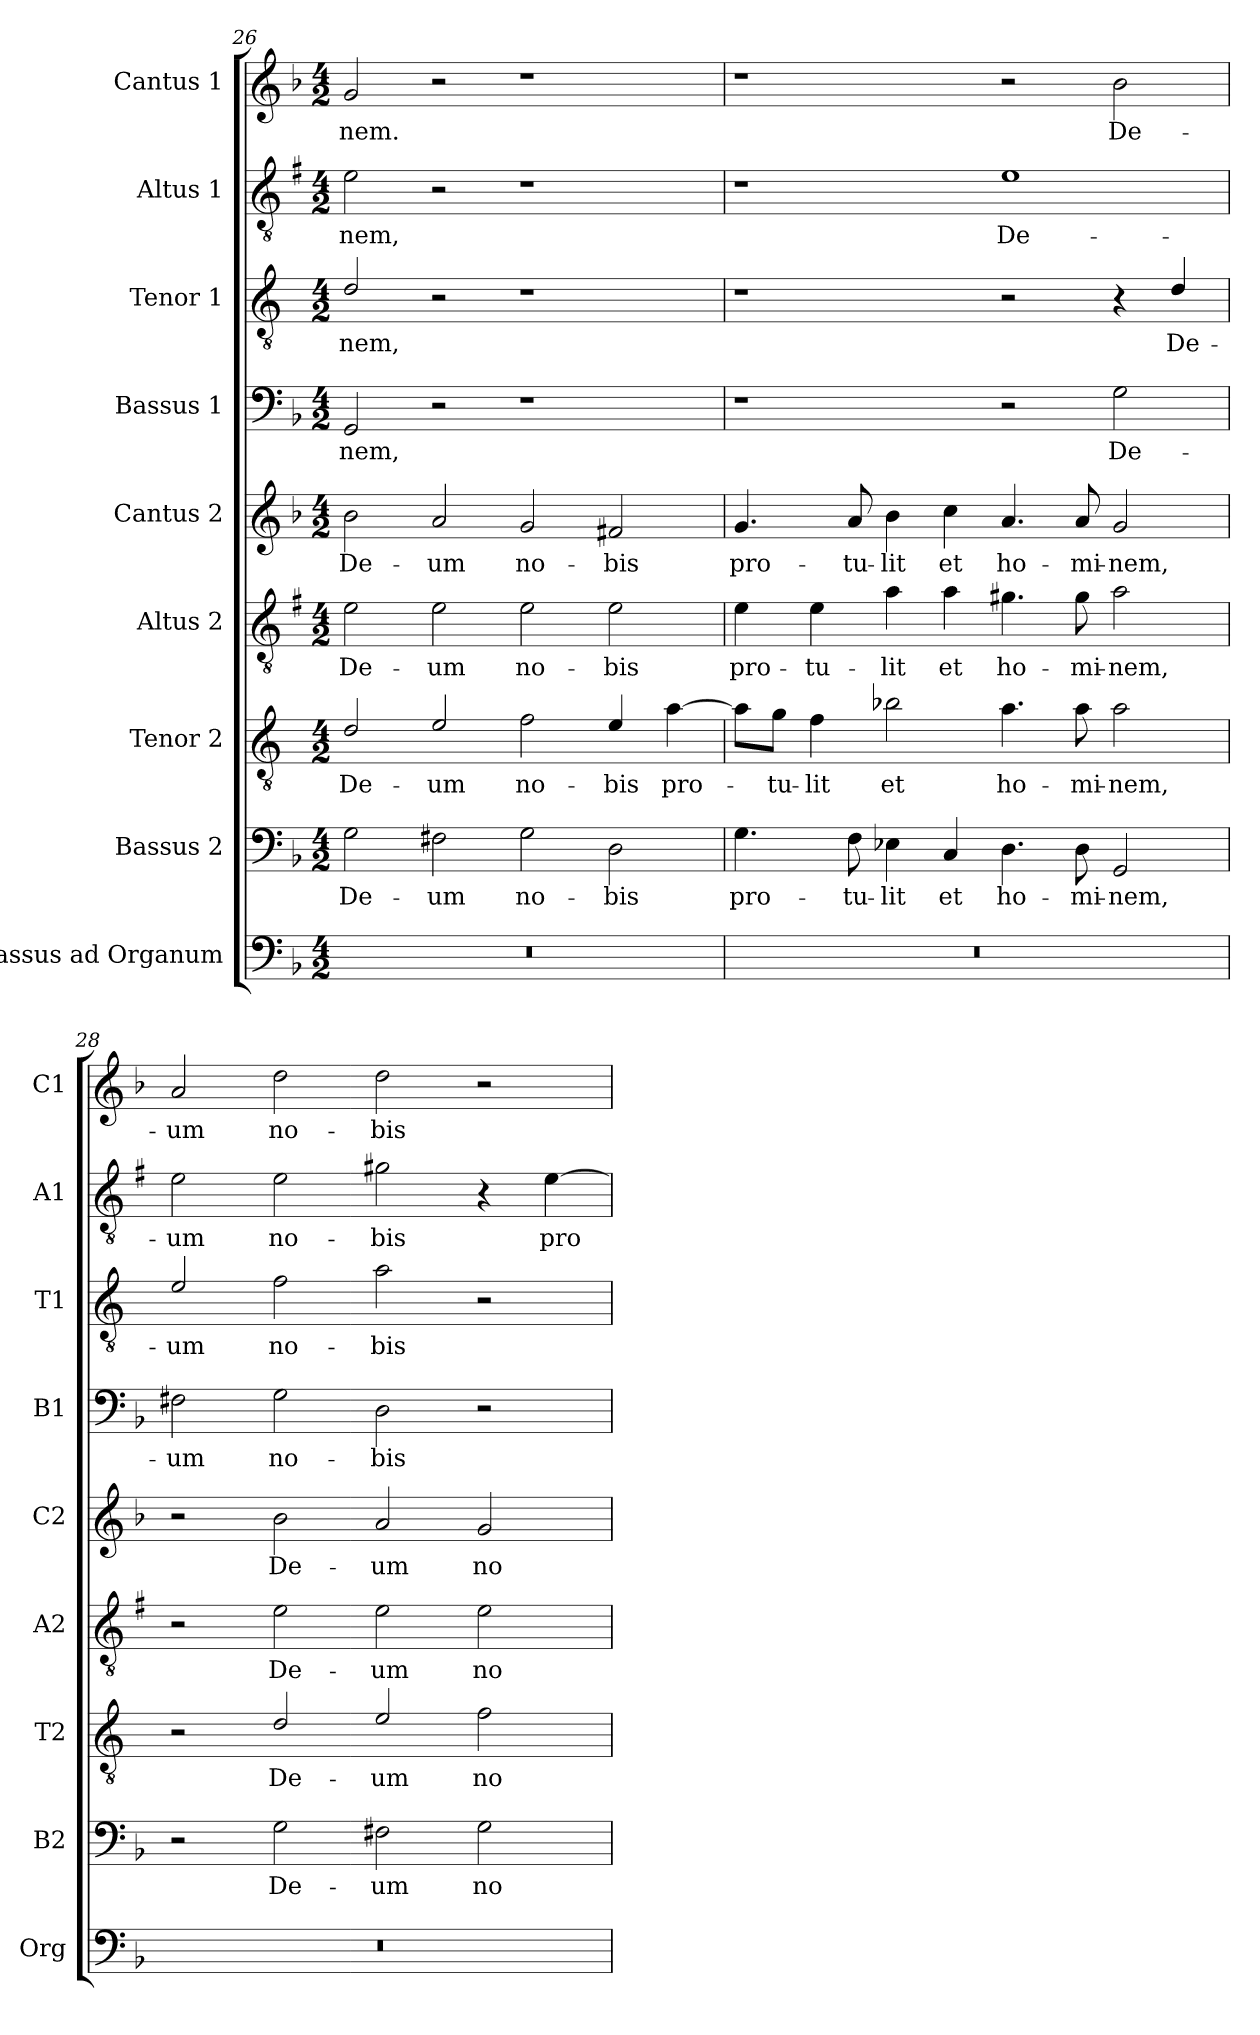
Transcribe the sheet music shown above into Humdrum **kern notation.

**kern	**kern	**text	**kern	**text	**kern	**text	**kern	**text	**kern	**text	**kern	**text	**kern	**text	**kern	**text
*part9	*part8	*part8	*part7	*part7	*part6	*part6	*part5	*part5	*part4	*part4	*part3	*part3	*part2	*part2	*part1	*part1
*staff9	*staff8	*staff8	*staff7	*staff7	*staff6	*staff6	*staff5	*staff5	*staff4	*staff4	*staff3	*staff3	*staff2	*staff2	*staff1	*staff1
*I"Bassus ad Organum	*I"Bassus 2	*	*I"Tenor 2	*	*I"Altus 2	*	*I"Cantus 2	*	*I"Bassus 1	*	*I"Tenor 1	*	*I"Altus 1	*	*I"Cantus 1	*
*I'Org	*I'B2	*	*I'T2	*	*I'A2	*	*I'C2	*	*I'B1	*	*I'T1	*	*I'A1	*	*I'C1	*
*clefF4	*clefF4	*	*clefGv2	*	*clefGv2	*	*clefG2	*	*clefF4	*	*clefGv2	*	*clefGv2	*	*clefG2	*
*	*	*	*ITrd4c7	*	*ITrd1c2	*	*	*	*	*	*ITrd4c7	*	*ITrd1c2	*	*	*
*k[b-]	*k[b-]	*	*k[b-]	*	*k[b-]	*	*k[b-]	*	*k[b-]	*	*k[b-]	*	*k[b-]	*	*k[b-]	*
*F:	*F:	*	*F:	*	*F:	*	*F:	*	*F:	*	*F:	*	*F:	*	*F:	*
*M4/2	*M4/2	*	*M4/2	*	*M4/2	*	*M4/2	*	*M4/2	*	*M4/2	*	*M4/2	*	*M4/2	*
=26	=26	=26	=26	=26	=26	=26	=26	=26	=26	=26	=26	=26	=26	=26	=26	=26
!	!	!LO:LY:b	!	!LO:LY:b	!	!LO:LY:b	!	!LO:LY:b	!	!LO:LY:b	!	!LO:LY:b	!	!LO:LY:b	!	!LO:LY:b
0r	2G\	De-	2G/	De-	2d\	De-	2b-\	De-	2GG/	-nem,	2G/	-nem,	2d\	-nem,	2g/	-nem.
!	!	!LO:LY:b	!	!LO:LY:b	!	!LO:LY:b	!	!LO:LY:b	!	!	!	!	!	!	!	!
.	2F#X\	-um	2A/	-um	2d\	-um	2a/	-um	2r	.	2r	.	2r	.	2r	.
!	!	!LO:LY:b	!	!LO:LY:b	!	!LO:LY:b	!	!LO:LY:b	!	!	!	!	!	!	!	!
.	2G\	no-	2B-\	no-	2d\	no-	2g/	no-	1r	.	1r	.	1r	.	1r	.
!	!	!LO:LY:b	!	!LO:LY:b	!	!LO:LY:b	!	!LO:LY:b	!	!	!	!	!	!	!	!
.	2D\	-bis	4A/	-bis	2d\	-bis	2f#X/	-bis	.	.	.	.	.	.	.	.
!	!	!	!	!LO:LY:b	!	!	!	!	!	!	!	!	!	!	!	!
.	.	.	[4d\	pro-	.	.	.	.	.	.	.	.	.	.	.	.
!!LO:PB:g=z
=27	=27	=27	=27	=27	=27	=27	=27	=27	=27	=27	=27	=27	=27	=27	=27	=27
!	!	!LO:LY:b	!	!	!	!LO:LY:b	!	!LO:LY:b	!	!	!	!	!	!	!	!
0r	4.G\	pro-	8d\L]	.	4d\	pro-	4.g/	pro-	1r	.	1r	.	1r	.	1r	.
!	!	!	!	!LO:LY:b	!	!	!	!	!	!	!	!	!	!	!	!
.	.	.	8c\J	-tu-	.	.	.	.	.	.	.	.	.	.	.	.
!	!	!	!	!LO:LY:b	!	!LO:LY:b	!	!	!	!	!	!	!	!	!	!
.	.	.	4B-\	-lit	4d\	-tu-	.	.	.	.	.	.	.	.	.	.
!	!	!LO:LY:b	!	!	!	!	!	!LO:LY:b	!	!	!	!	!	!	!	!
.	8F\	-tu-	.	.	.	.	8a/	-tu-	.	.	.	.	.	.	.	.
!	!	!LO:LY:b	!	!LO:LY:b	!	!LO:LY:b	!	!LO:LY:b	!	!	!	!	!	!	!	!
.	4E-X\	-lit	2e-X\	et	4g\	-lit	4b-\	-lit	.	.	.	.	.	.	.	.
!	!	!LO:LY:b	!	!	!	!LO:LY:b	!	!LO:LY:b	!	!	!	!	!	!	!	!
.	4C/	et	.	.	4g\	et	4cc\	et	.	.	.	.	.	.	.	.
!	!	!LO:LY:b	!	!LO:LY:b	!	!LO:LY:b	!	!LO:LY:b	!	!	!	!	!	!LO:LY:b	!	!
.	4.D\	ho-	4.d\	ho-	4.f#X\	ho-	4.a/	ho-	2r	.	2r	.	1d	De-	2r	.
!	!	!LO:LY:b	!	!LO:LY:b	!	!LO:LY:b	!	!LO:LY:b	!	!	!	!	!	!	!	!
.	8D\	-mi-	8d\	-mi-	8f#\	-mi-	8a/	-mi-	.	.	.	.	.	.	.	.
!	!	!LO:LY:b	!	!LO:LY:b	!	!LO:LY:b	!	!LO:LY:b	!	!LO:LY:b	!	!	!	!	!	!LO:LY:b
.	2GG/	-nem,	2d\	-nem,	2g\	-nem,	2g/	-nem,	2G\	De-	4r	.	.	.	2b-\	De-
!	!	!	!	!	!	!	!	!	!	!	!	!LO:LY:b	!	!	!	!
.	.	.	.	.	.	.	.	.	.	.	4G/	De-	.	.	.	.
=28	=28	=28	=28	=28	=28	=28	=28	=28	=28	=28	=28	=28	=28	=28	=28	=28
!	!	!	!	!	!	!	!	!	!	!LO:LY:b	!	!LO:LY:b	!	!LO:LY:b	!	!LO:LY:b
0r	2r	.	2r	.	2r	.	2r	.	2F#X\	-um	2A/	-um	2d\	-um	2a/	-um
!	!	!LO:LY:b	!	!LO:LY:b	!	!LO:LY:b	!	!LO:LY:b	!	!LO:LY:b	!	!LO:LY:b	!	!LO:LY:b	!	!LO:LY:b
.	2G\	De-	2G/	De-	2d\	De-	2b-\	De-	2G\	no-	2B-\	no-	2d\	no-	2dd\	no-
!	!	!LO:LY:b	!	!LO:LY:b	!	!LO:LY:b	!	!LO:LY:b	!	!LO:LY:b	!	!LO:LY:b	!	!LO:LY:b	!	!LO:LY:b
.	2F#X\	-um	2A/	-um	2d\	-um	2a/	-um	2D\	-bis	2d\	-bis	2f#X\	-bis	2dd\	-bis
!	!	!LO:LY:b	!	!LO:LY:b	!	!LO:LY:b	!	!LO:LY:b	!	!	!	!	!	!	!	!
.	2G\	no-	2B-\	no-	2d\	no-	2g/	no-	2r	.	2r	.	4r	.	2r	.
!	!	!	!	!	!	!	!	!	!	!	!	!	!	!LO:LY:b	!	!
.	.	.	.	.	.	.	.	.	.	.	.	.	[4d\	pro-	.	.
=	=	=	=	=	=	=	=	=	=	=	=	=	=	=	=	=
*-	*-	*-	*-	*-	*-	*-	*-	*-	*-	*-	*-	*-	*-	*-	*-	*-
